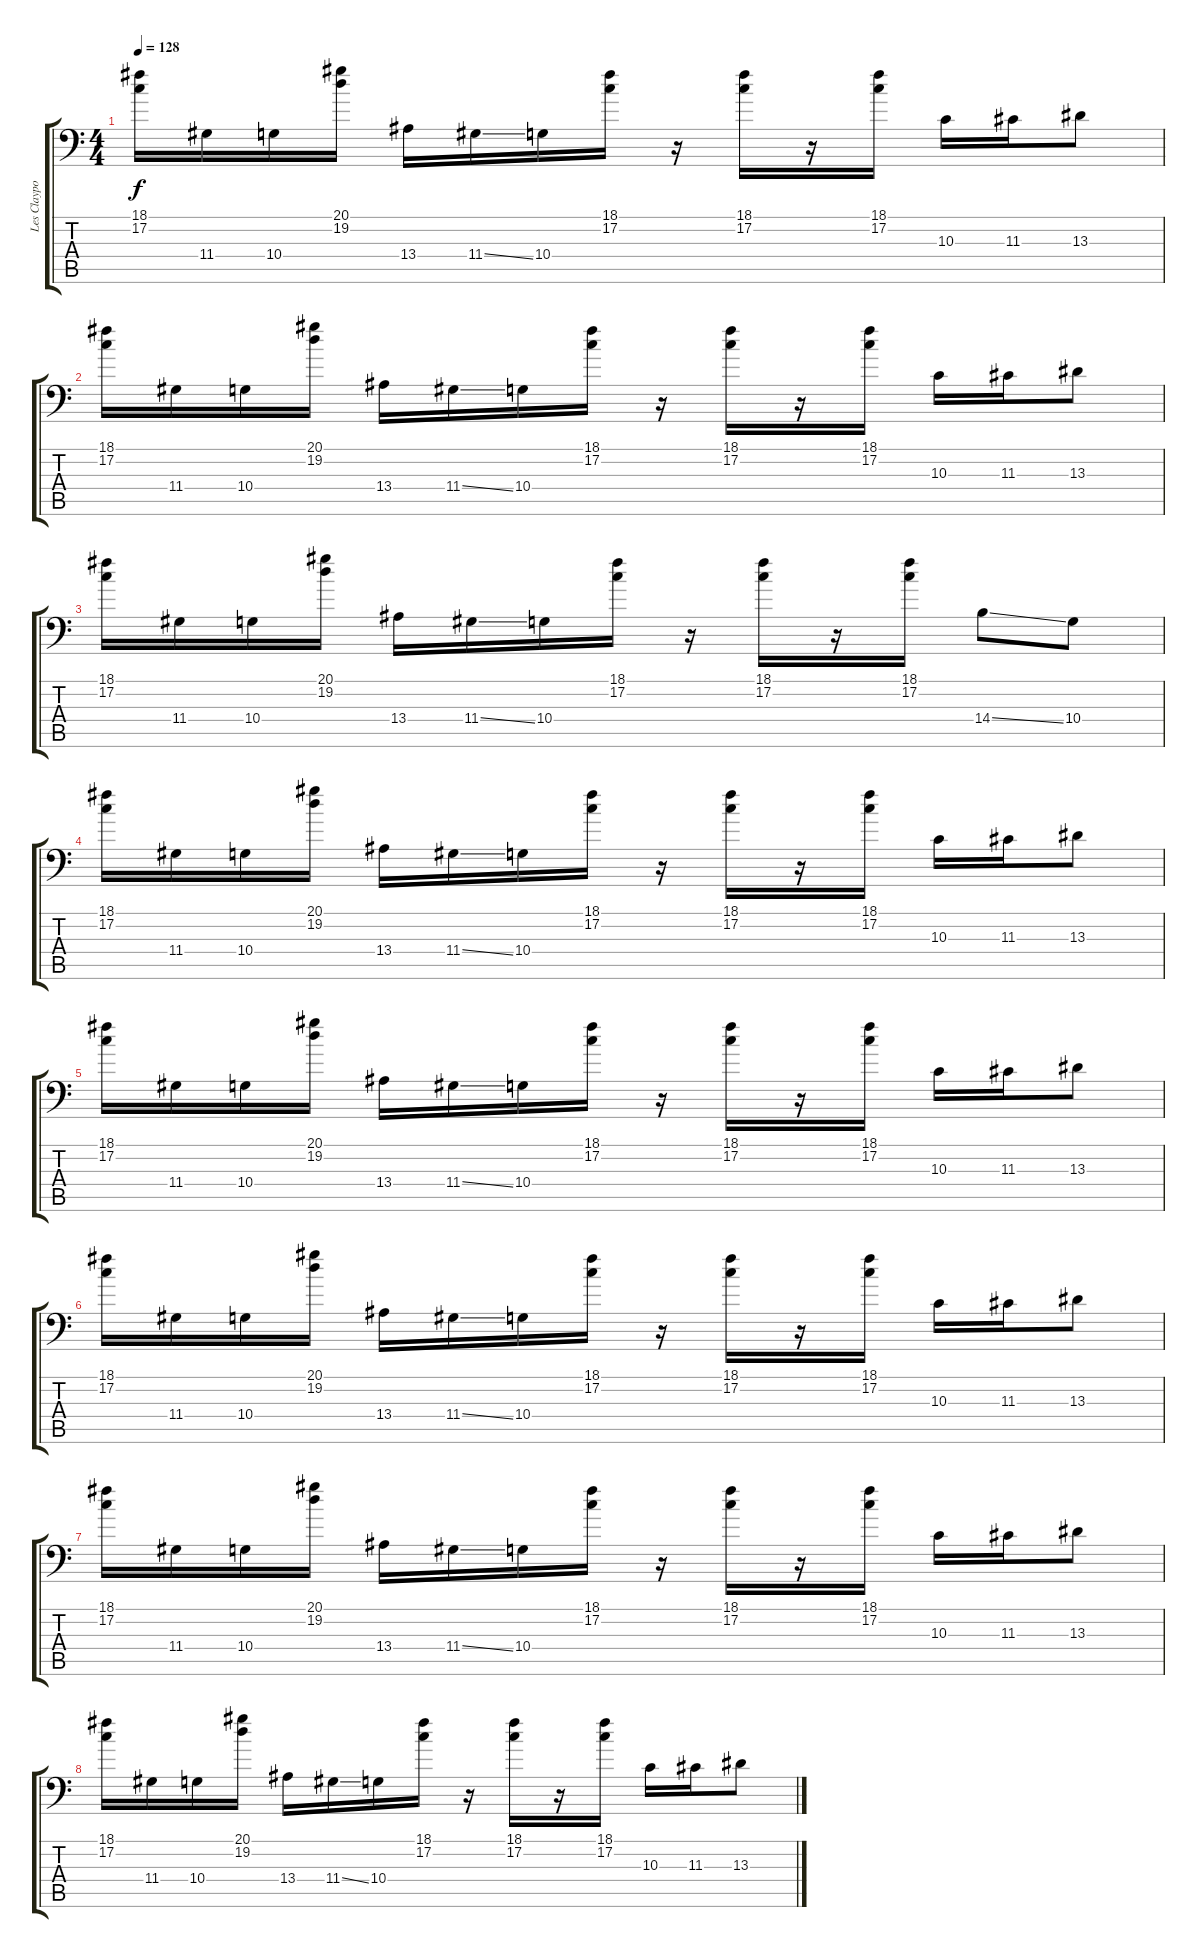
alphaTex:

\track ("Les Claypool" "Les Claypo") {instrument slapbass1}
\staff {score tabs}
\tuning (C3 G2 D2 A1 E1 B0) {hide}
\ts (4 4)
\tempo 128
\clef f4
\ks c
(18.1 17.2).16{dy f} 11.4.16 10.4.16 (20.1 19.2).16 13.4.16 11.4{ss}.16 10.4.16 (18.1 17.2).16 r.16 (18.1 17.2).16 r.16 (18.1 17.2).16 10.3.16 11.3.16 13.3.8 |
(18.1 17.2).16 11.4.16 10.4.16 (20.1 19.2).16 13.4.16 11.4{ss}.16 10.4.16 (18.1 17.2).16 r.16 (18.1 17.2).16 r.16 (18.1 17.2).16 10.3.16 11.3.16 13.3.8 |
(18.1 17.2).16 11.4.16 10.4.16 (20.1 19.2).16 13.4.16 11.4{ss}.16 10.4.16 (18.1 17.2).16 r.16 (18.1 17.2).16 r.16 (18.1 17.2).16 14.4{ss}.8 10.4.8 |
(18.1 17.2).16 11.4.16 10.4.16 (20.1 19.2).16 13.4.16 11.4{ss}.16 10.4.16 (18.1 17.2).16 r.16 (18.1 17.2).16 r.16 (18.1 17.2).16 10.3.16 11.3.16 13.3.8 |
(18.1 17.2).16 11.4.16 10.4.16 (20.1 19.2).16 13.4.16 11.4{ss}.16 10.4.16 (18.1 17.2).16 r.16 (18.1 17.2).16 r.16 (18.1 17.2).16 10.3.16 11.3.16 13.3.8 |
(18.1 17.2).16 11.4.16 10.4.16 (20.1 19.2).16 13.4.16 11.4{ss}.16 10.4.16 (18.1 17.2).16 r.16 (18.1 17.2).16 r.16 (18.1 17.2).16 10.3.16 11.3.16 13.3.8 |
(18.1 17.2).16 11.4.16 10.4.16 (20.1 19.2).16 13.4.16 11.4{ss}.16 10.4.16 (18.1 17.2).16 r.16 (18.1 17.2).16 r.16 (18.1 17.2).16 10.3.16 11.3.16 13.3.8 |
(18.1 17.2).16 11.4.16 10.4.16 (20.1 19.2).16 13.4.16 11.4{ss}.16 10.4.16 (18.1 17.2).16 r.16 (18.1 17.2).16 r.16 (18.1 17.2).16 10.3.16 11.3.16 13.3.8
